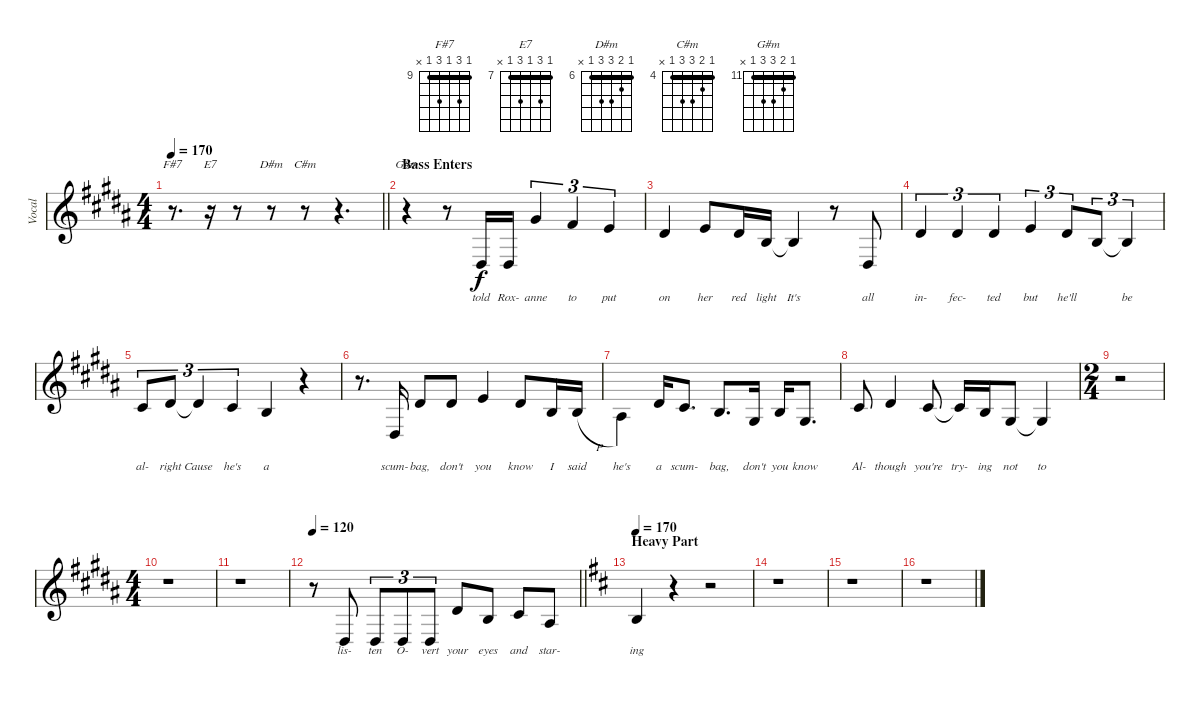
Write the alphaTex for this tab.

\track ("Vocal" "Vocal") {instrument bassoon}
\staff {score}
\tuning (E4 B3 G3 D3 A2 E2) {hide}
\chord ("F#7" 9 11 9 11 9 x) {firstfret 9 barre 9}
\chord ("E7" 7 9 7 9 7 x) {firstfret 7 barre 7}
\chord ("D#m" 6 7 8 8 6 x) {firstfret 6 barre 6}
\chord ("C#m" 4 5 6 6 4 x) {firstfret 4 barre 4}
\chord ("G#m" 11 12 13 13 11 x) {firstfret 11 barre 11}
\ts (4 4)
\tempo 170
\clef g2
\barLineRight lightlight
\ks b
r.8{d ch "F#7" dy f} r.16{ch "E7"} r.8 r.8{ch "D#m"} r.8{ch "C#m"} r.4{d} |
\section ("" "Bass Enters")
r.4{ch "G#m"} r.8 1.4.16{lyrics (0 "told") lyrics (1 "") lyrics (2 "") lyrics (3 "") lyrics (4 "")} 1.4.16{lyrics (0 "Rox-") lyrics (1 "") lyrics (2 "") lyrics (3 "") lyrics (4 "")} 4.1.4{tu (3 2) lyrics (0 "anne") lyrics (1 "") lyrics (2 "") lyrics (3 "") lyrics (4 "")} 2.1.4{tu (3 2) lyrics (0 "to") lyrics (1 "") lyrics (2 "") lyrics (3 "") lyrics (4 "")} 0.1.4{tu (3 2) lyrics (0 "put") lyrics (1 "") lyrics (2 "") lyrics (3 "") lyrics (4 "")} |
4.2.4{lyrics (0 "on") lyrics (1 "") lyrics (2 "") lyrics (3 "") lyrics (4 "")} 0.1.8{lyrics (0 "her") lyrics (1 "") lyrics (2 "") lyrics (3 "") lyrics (4 "")} 4.2.16{lyrics (0 "red") lyrics (1 "") lyrics (2 "") lyrics (3 "") lyrics (4 "")} 0.2.16{lyrics (0 "light") lyrics (1 "") lyrics (2 "") lyrics (3 "") lyrics (4 "")} 0.2{t}.4{lyrics (0 "It's") lyrics (1 "") lyrics (2 "") lyrics (3 "") lyrics (4 "")} r.8 1.4.8{lyrics (0 "all") lyrics (1 "") lyrics (2 "") lyrics (3 "") lyrics (4 "")} |
4.2.4{tu (3 2) lyrics (0 "in-") lyrics (1 "") lyrics (2 "") lyrics (3 "") lyrics (4 "")} 4.2.4{tu (3 2) lyrics (0 "fec-") lyrics (1 "") lyrics (2 "") lyrics (3 "") lyrics (4 "")} 4.2.4{tu (3 2) lyrics (0 "ted") lyrics (1 "") lyrics (2 "") lyrics (3 "") lyrics (4 "")} 0.1.4{tu (3 2) lyrics (0 "but") lyrics (1 "") lyrics (2 "") lyrics (3 "") lyrics (4 "")} 4.2.8{tu (3 2) lyrics (0 "he'll") lyrics (1 "") lyrics (2 "") lyrics (3 "") lyrics (4 "") beam merge} 0.2.8{tu (3 2) lyrics (0 "") lyrics (1 "") lyrics (2 "") lyrics (3 "") lyrics (4 "")} 0.2{t}.4{tu (3 2) lyrics (0 "be") lyrics (1 "") lyrics (2 "") lyrics (3 "") lyrics (4 "")} |
2.2.8{tu (3 2) lyrics (0 "al-") lyrics (1 "") lyrics (2 "") lyrics (3 "") lyrics (4 "") beam merge} 4.2.8{tu (3 2) lyrics (0 "right") lyrics (1 "") lyrics (2 "") lyrics (3 "") lyrics (4 "")} 4.2{t}.4{tu (3 2) lyrics (0 "Cause") lyrics (1 "") lyrics (2 "") lyrics (3 "") lyrics (4 "")} 2.2.4{tu (3 2) lyrics (0 "he's") lyrics (1 "") lyrics (2 "") lyrics (3 "") lyrics (4 "")} 0.2.4{lyrics (0 "a") lyrics (1 "") lyrics (2 "") lyrics (3 "") lyrics (4 "")} r.4 |
r.8{d} 1.4.16{lyrics (0 "scum-") lyrics (1 "") lyrics (2 "") lyrics (3 "") lyrics (4 "")} 4.2.8{lyrics (0 "bag,") lyrics (1 "") lyrics (2 "") lyrics (3 "") lyrics (4 "")} 4.2.8{lyrics (0 "don't") lyrics (1 "") lyrics (2 "") lyrics (3 "") lyrics (4 "")} 0.1.4{lyrics (0 "you") lyrics (1 "") lyrics (2 "") lyrics (3 "") lyrics (4 "")} 4.2.8{lyrics (0 "know") lyrics (1 "") lyrics (2 "") lyrics (3 "") lyrics (4 "")} 0.2.16{lyrics (0 "I") lyrics (1 "") lyrics (2 "") lyrics (3 "") lyrics (4 "")} 4.3{h}.16{lyrics (0 "said") lyrics (1 "") lyrics (2 "") lyrics (3 "") lyrics (4 "")} |
3.3.4{lyrics (0 "he's") lyrics (1 "") lyrics (2 "") lyrics (3 "") lyrics (4 "") beam Down} 4.2.16{lyrics (0 "a") lyrics (1 "") lyrics (2 "") lyrics (3 "") lyrics (4 "")} 2.2.8{d lyrics (0 "scum-") lyrics (1 "") lyrics (2 "") lyrics (3 "") lyrics (4 "")} 0.2.8{d lyrics (0 "bag,") lyrics (1 "") lyrics (2 "") lyrics (3 "") lyrics (4 "")} 1.3.16{lyrics (0 "don't") lyrics (1 "") lyrics (2 "") lyrics (3 "") lyrics (4 "")} 0.2.16{lyrics (0 "you") lyrics (1 "") lyrics (2 "") lyrics (3 "") lyrics (4 "")} 1.3.8{d lyrics (0 "know") lyrics (1 "") lyrics (2 "") lyrics (3 "") lyrics (4 "")} |
2.2.8{lyrics (0 "Al-") lyrics (1 "") lyrics (2 "") lyrics (3 "") lyrics (4 "")} 4.2.4{lyrics (0 "though") lyrics (1 "") lyrics (2 "") lyrics (3 "") lyrics (4 "")} 2.2.8{lyrics (0 "you're") lyrics (1 "") lyrics (2 "") lyrics (3 "") lyrics (4 "")} 2.2{t}.16{lyrics (0 "try-") lyrics (1 "") lyrics (2 "") lyrics (3 "") lyrics (4 "")} 0.2.16{lyrics (0 "ing") lyrics (1 "") lyrics (2 "") lyrics (3 "") lyrics (4 "")} 1.3.8{lyrics (0 "not") lyrics (1 "") lyrics (2 "") lyrics (3 "") lyrics (4 "")} 1.3{t}.4{lyrics (0 "to") lyrics (1 "") lyrics (2 "") lyrics (3 "") lyrics (4 "")} |
\ts (2 4)
r.2 |
\ts (4 4)
r.1 |
r.1 |
\tempo 120
\barLineRight lightlight
r.8 1.4.8{lyrics (0 "lis-") lyrics (1 "") lyrics (2 "") lyrics (3 "") lyrics (4 "")} 1.4.8{tu (3 2) lyrics (0 "ten") lyrics (1 "") lyrics (2 "") lyrics (3 "") lyrics (4 "")} 1.4.8{tu (3 2) lyrics (0 "O-") lyrics (1 "") lyrics (2 "") lyrics (3 "") lyrics (4 "")} 1.4.8{tu (3 2) lyrics (0 "vert") lyrics (1 "") lyrics (2 "") lyrics (3 "") lyrics (4 "")} 4.2.8{lyrics (0 "your") lyrics (1 "") lyrics (2 "") lyrics (3 "") lyrics (4 "")} 0.2.8{lyrics (0 "eyes") lyrics (1 "") lyrics (2 "") lyrics (3 "") lyrics (4 "")} 2.2.8{lyrics (0 "and") lyrics (1 "") lyrics (2 "") lyrics (3 "") lyrics (4 "")} 3.3.8{lyrics (0 "star-") lyrics (1 "") lyrics (2 "") lyrics (3 "") lyrics (4 "")} |
\section ("" "Heavy Part")
\tempo 170
\ks d
0.2.4{lyrics (0 "ing") lyrics (1 "") lyrics (2 "") lyrics (3 "") lyrics (4 "")} r.4 r.2 |
r.1 |
r.1 |
r.1
